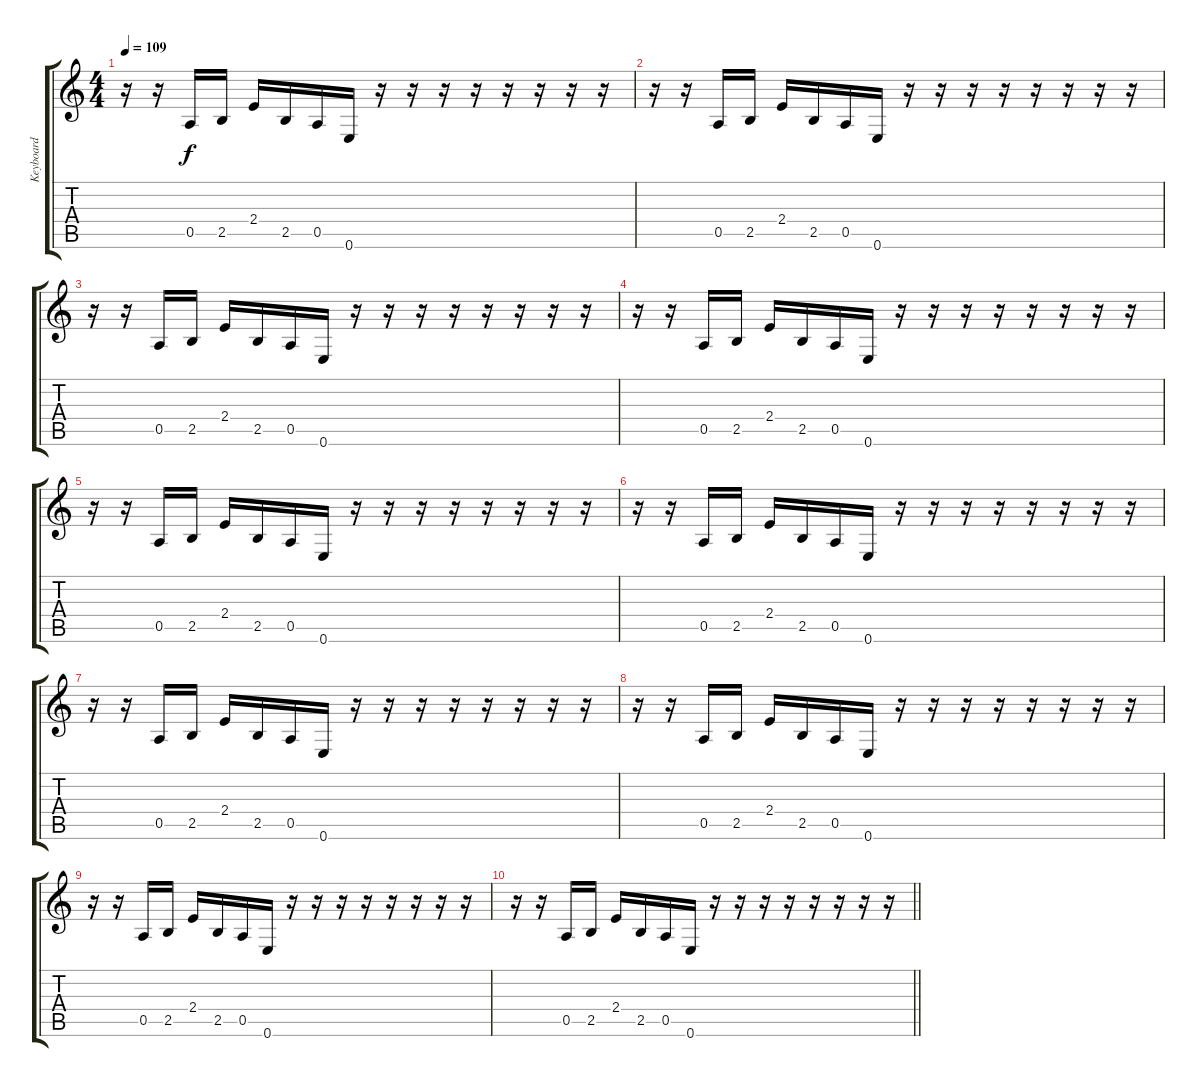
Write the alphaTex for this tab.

\track ("Keyboard" "Keyboard") {instrument synthbass1}
\staff {score tabs}
\tuning (E4 B3 G3 D3 A2 E2) {hide}
\ts (4 4)
\tempo 109
\clef g2
\ks c
r.16{dy f} r.16 0.5.16 2.5.16 2.4.16 2.5.16 0.5.16 0.6.16 r.16 r.16 r.16 r.16 r.16 r.16 r.16 r.16 |
r.16 r.16 0.5.16 2.5.16 2.4.16 2.5.16 0.5.16 0.6.16 r.16 r.16 r.16 r.16 r.16 r.16 r.16 r.16 |
r.16 r.16 0.5.16 2.5.16 2.4.16 2.5.16 0.5.16 0.6.16 r.16 r.16 r.16 r.16 r.16 r.16 r.16 r.16 |
r.16 r.16 0.5.16 2.5.16 2.4.16 2.5.16 0.5.16 0.6.16 r.16 r.16 r.16 r.16 r.16 r.16 r.16 r.16 |
r.16 r.16 0.5.16 2.5.16 2.4.16 2.5.16 0.5.16 0.6.16 r.16 r.16 r.16 r.16 r.16 r.16 r.16 r.16 |
r.16 r.16 0.5.16 2.5.16 2.4.16 2.5.16 0.5.16 0.6.16 r.16 r.16 r.16 r.16 r.16 r.16 r.16 r.16 |
r.16 r.16 0.5.16 2.5.16 2.4.16 2.5.16 0.5.16 0.6.16 r.16 r.16 r.16 r.16 r.16 r.16 r.16 r.16 |
r.16 r.16 0.5.16 2.5.16 2.4.16 2.5.16 0.5.16 0.6.16 r.16 r.16 r.16 r.16 r.16 r.16 r.16 r.16 |
r.16 r.16 0.5.16 2.5.16 2.4.16 2.5.16 0.5.16 0.6.16 r.16 r.16 r.16 r.16 r.16 r.16 r.16 r.16 |
\barLineRight lightlight
r.16 r.16 0.5.16 2.5.16 2.4.16 2.5.16 0.5.16 0.6.16 r.16 r.16 r.16 r.16 r.16 r.16 r.16 r.16
